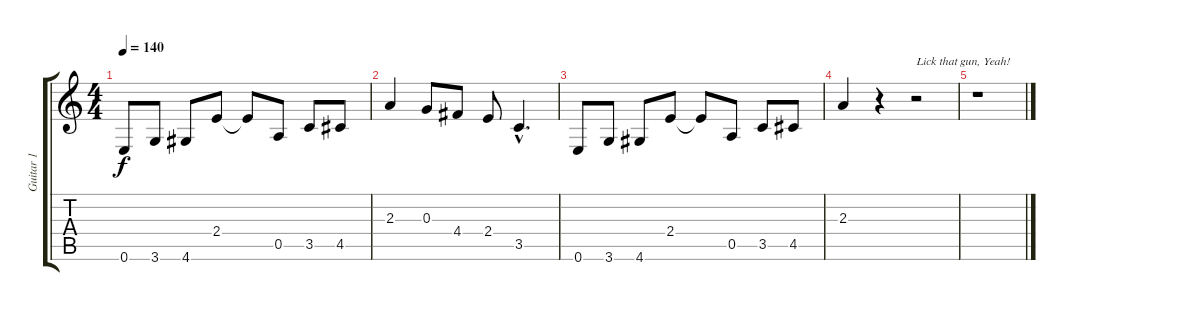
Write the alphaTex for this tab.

\track ("Guitar 1" "Guitar 1") {instrument distortionguitar}
\staff {score tabs}
\tuning (E4 B3 G3 D3 A2 E2) {hide}
\ts (4 4)
\tempo 140
\clef g2
\ks c
0.6.8{dy f} 3.6.8 4.6.8 2.4.8 2.4{t}.8 0.5.8 3.5.8 4.5.8 |
2.3.4 0.3.8 4.4.8 2.4.8 3.5{hac}.4{d} |
0.6.8 3.6.8 4.6.8 2.4.8 2.4{t}.8 0.5.8 3.5.8 4.5.8 |
2.3.4 r.4 r.2{txt "Lick that gun, Yeah!"} |
r.1
